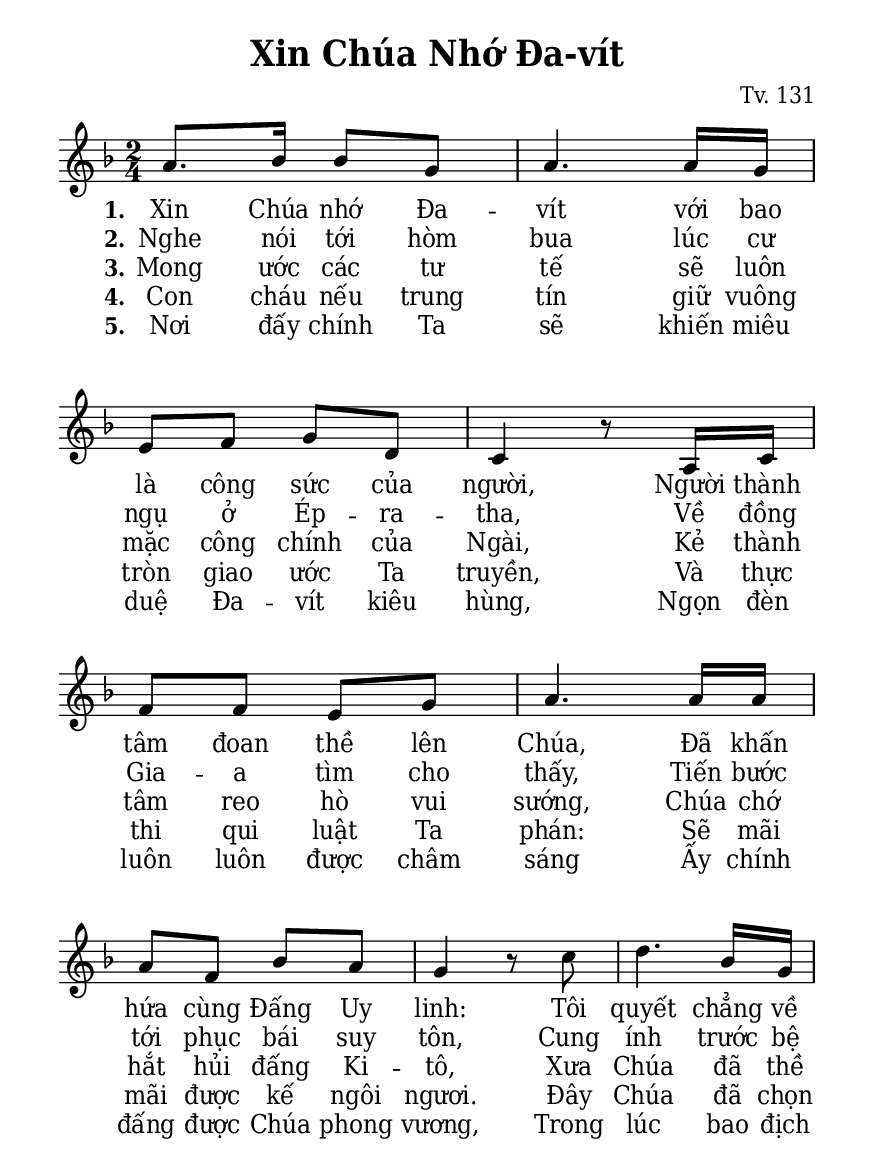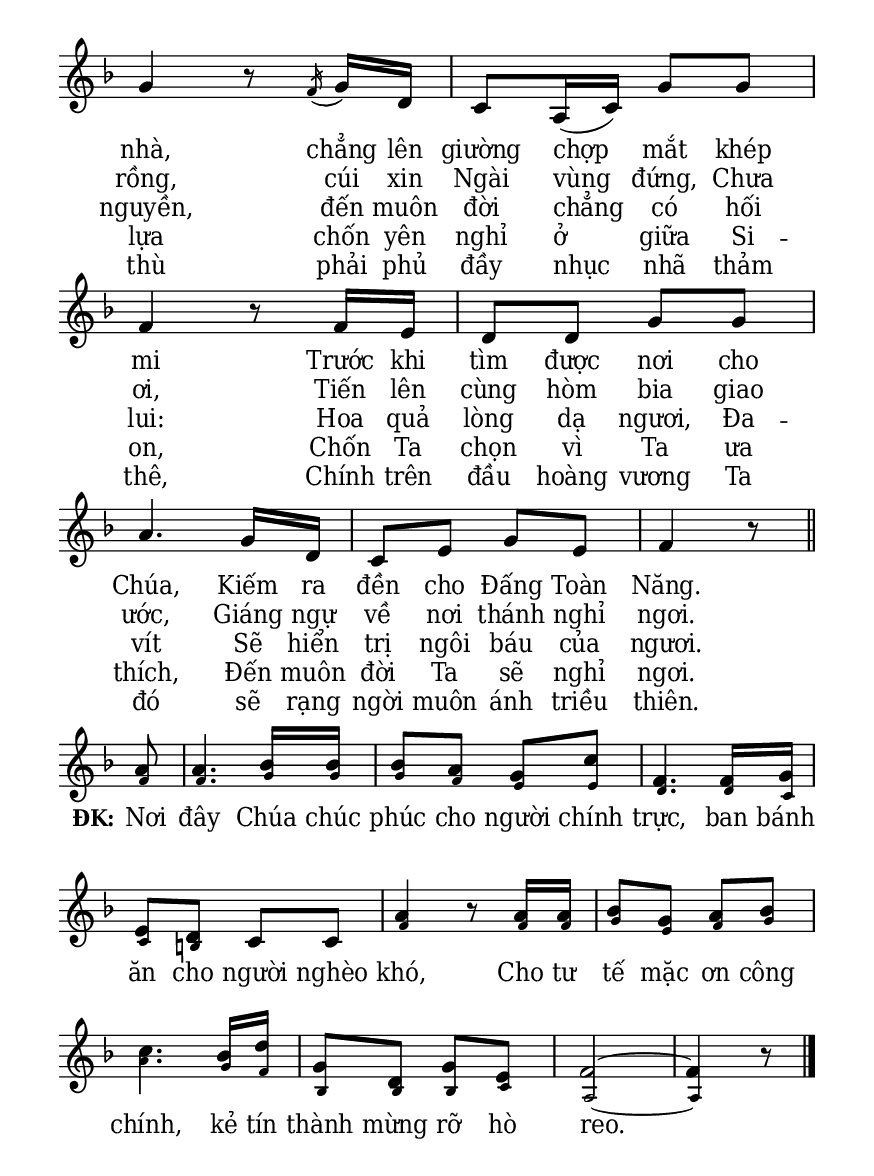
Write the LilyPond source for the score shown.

% Cài đặt chung\
\version "2.22.1"
\include "english.ly"

\header {
  title = "Xin Chúa Nhớ Đa-vít"
  composer = "Tv. 131"
  %arranger = "Lm. Kim Long"
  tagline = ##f
}

% Nhạc phiên khúc
nhacPhienKhucSop = \relative c'' {
  a8. bf16 bf8 g |
  a4. a16 g |
  e8 f g d |
  c4 r8 a16 c |
  f8 f e g |
  a4. a16 a |
  a8 f bf a |
  g4 r8 c |
  d4. bf16 g |
  g4 r8 \slashedGrace { f16 ( } g) d |
  c8 a16 (c) g'8 g |
  f4 r8 f16 e |
  d8 d g g |
  a4. g16 d |
  c8 e g e |
  f4 r8 \bar "||" \break
  
  a |
  a4. bf16 bf |
  bf8 a g c |
  f,4. f16 g |
  e8 d c c |
  a'4 r8 a16 a |
  bf8 g a bf |
  c4. bf16 d |
  g,8 d g e |
  f2 ~ |
  f4 r8 \bar "|."
}

nhacPhienKhucAlto = \relative c' {
  R2*15
  r4.
  f8 |
  f4. g16 g |
  g8 f e e |
  d4. d16 c |
  c8 b! c c |
  f4 r8 f16 f |
  g8 e f g |
  a4. g16 f |
  bf,8 bf bf c |
  a2 ~ |
  a4 r8
}

% Lời phiên khúc
loiPhienKhucSop = \lyrics {
  <<
    {
      \set stanza = "1."
      Xin Chúa nhớ Đa -- vít với bao là công sức của người,
      Người thành tâm đoan thề lên Chúa,
      Đã khấn hứa cùng Đấng Uy linh:
      Tôi quyết chẳng về nhà,
      chẳng lên giường chợp mắt khép mi
      Trước khi tìm được nơi cho Chúa,
      Kiếm ra đền cho Đấng Toàn Năng.
    }
    \new Lyrics {
	    \set associatedVoice = "beSop"
	    \set stanza = "2."
	    Nghe nói tới hòm bua lúc cư ngụ ở Ép -- ra -- tha,
	    Về đồng Gia -- a tìm cho thấy,
	    Tiến bước tới phục bái suy tôn,
	    Cung ính trước bệ rồng,
	    cúi xin Ngài vùng đứng,
	    Chưa ơi, Tiến lên cùng hòm bia giao ước,
	    Giáng ngự về nơi thánh nghỉ ngơi.
    }
    \new Lyrics {
	    \set associatedVoice = "beSop"
	    \set stanza = "3."
	    Mong ước các tư tế sẽ luôn mặc công chính của Ngài,
	    Kẻ thành tâm reo hò vui sướng,
	    Chúa chớ hắt hủi đấng Ki -- tô,
	    Xưa Chúa đã thề nguyền, đến muôn đời chẳng có hối lui:
	    Hoa quả lòng dạ ngươi, Đa -- vít
	    Sẽ hiển trị ngôi báu của ngươi.
    }
    \new Lyrics {
	    \set associatedVoice = "beSop"
	    \set stanza = "4."
	    Con cháu nếu trung tín giữ vuông tròn giao ước Ta truyền,
	    Và thực thi qui luật Ta phán:
	    Sẽ mãi mãi được kế ngôi ngươi.
	    Đây Chúa đã chọn lựa chốn yên nghỉ ở giữa Si -- on,
	    Chốn Ta chọn vì Ta ưa thích,
	    Đến muôn đời Ta sẽ nghỉ ngơi.
    }
    \new Lyrics {
	    \set associatedVoice = "beSop"
	    \set stanza = "5."
	    Nơi đấy chính Ta sẽ khiến miêu duệ Đa -- vít kiêu hùng,
	    Ngọn đèn luôn luôn được châm sáng
	    Ấy chính đấng được Chúa phong vương,
	    Trong lúc bao địch thù phải phủ đầy nhục nhã thảm thê,
	    Chính trên đầu hoàng vương Ta đó
	    sẽ rạng ngời muôn ánh triều thiên.
    }
  >>
  \set stanza = "ĐK:"
  Nơi đây Chúa chúc phúc cho người chính trực,
  ban bánh ăn cho người nghèo khó,
  Cho tư tế mặc ơn công chính,
  kẻ tín thành mừng rỡ hò reo.
}

% Dàn trang
\paper {
  #(set-paper-size "a5")
  top-margin = 10\mm
  bottom-margin = 10\mm
  left-margin = 10\mm
  right-margin = 10\mm
  indent = #0
  #(define fonts
	 (make-pango-font-tree "Deja Vu Serif Condensed"
	 		       "Deja Vu Serif Condensed"
			       "Deja Vu Serif Condensed"
			       (/ 20 20)))
  print-page-number = ##f
  page-count = 2
  %ragged-bottom = ##t
}

TongNhip = {
  \key f \major \time 2/4
  \set Timing.beamExceptions = #'()
  \set Timing.baseMoment = #(ly:make-moment 1/4)
}

% Đổi kích thước nốt cho bè phụ
notBePhu =
#(define-music-function (font-size music) (number? ly:music?)
   (for-some-music
     (lambda (m)
       (if (music-is-of-type? m 'rhythmic-event)
           (begin
             (set! (ly:music-property m 'tweaks)
                   (cons `(font-size . ,font-size)
                         (ly:music-property m 'tweaks)))
             #t)
           #f))
     music)
   music)

\score {
  \new ChoirStaff <<
    \new Staff \with {
        \consists "Merge_rests_engraver"
        printPartCombineTexts = ##f
      }
      <<
      \new Voice \TongNhip \partCombine 
        \nhacPhienKhucSop
        \notBePhu -3 { \nhacPhienKhucAlto }
      \new NullVoice = beSop \nhacPhienKhucSop
      \new Lyrics \lyricsto beSop \loiPhienKhucSop
      >>
  >>
  \layout {
    %\override Staff.TimeSignature.transparent = ##t
    \override Lyrics.LyricSpace.minimum-distance = #0.8
    \override Score.BarNumber.break-visibility = ##(#f #f #f)
    \override Score.SpacingSpanner.uniform-stretching = ##t
  } 
}
